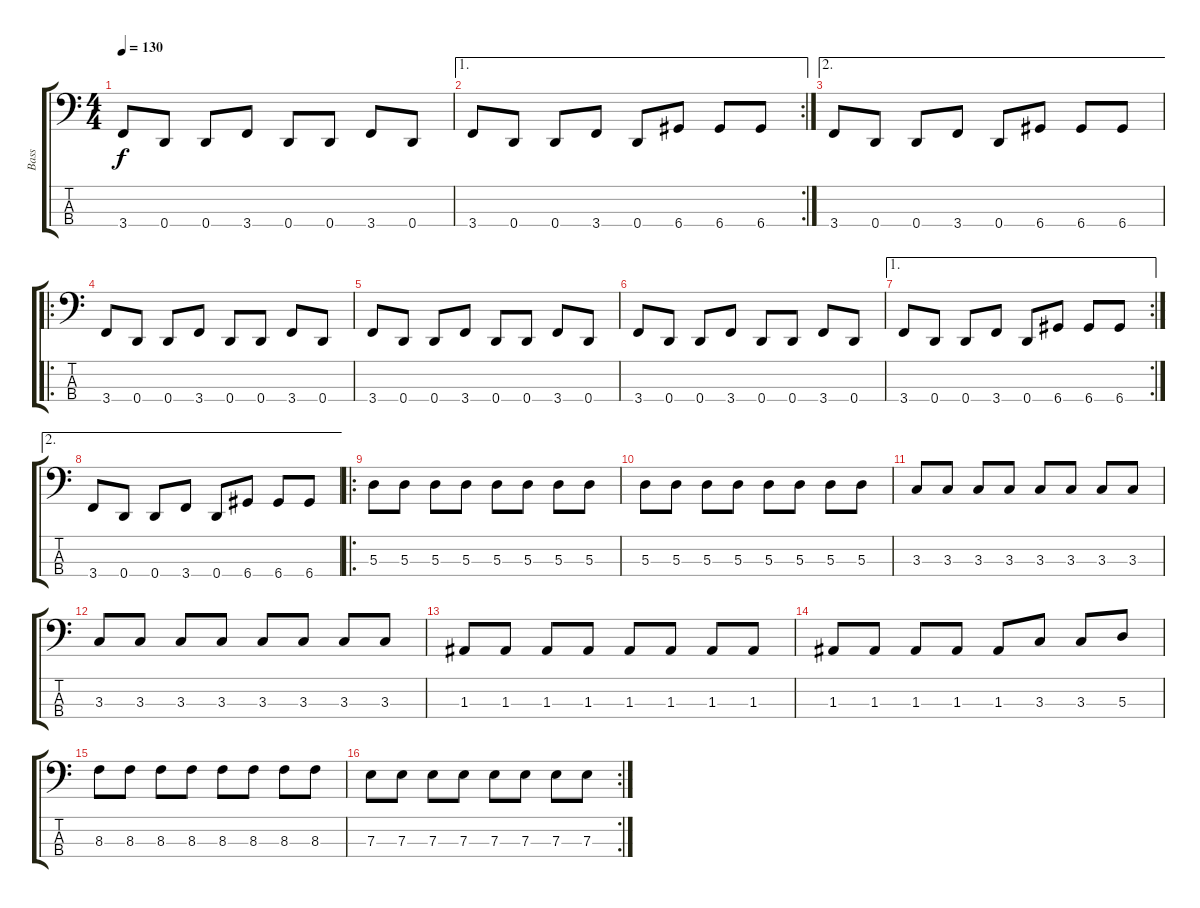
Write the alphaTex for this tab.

\track ("Bass" "Bass") {instrument electricbassfinger}
\staff {score tabs}
\tuning (G2 D2 A1 D1) {hide}
\ts (4 4)
\tempo 130
\clef f4
\ks c
3.4.8{dy f} 0.4.8 0.4.8 3.4.8 0.4.8 0.4.8 3.4.8 0.4.8 |
\ae 1
\rc 2
3.4.8 0.4.8 0.4.8 3.4.8 0.4.8 6.4.8 6.4.8 6.4.8 |
\ae 2
3.4.8 0.4.8 0.4.8 3.4.8 0.4.8 6.4.8 6.4.8 6.4.8 |
\ro
3.4.8 0.4.8 0.4.8 3.4.8 0.4.8 0.4.8 3.4.8 0.4.8 |
3.4.8 0.4.8 0.4.8 3.4.8 0.4.8 0.4.8 3.4.8 0.4.8 |
3.4.8 0.4.8 0.4.8 3.4.8 0.4.8 0.4.8 3.4.8 0.4.8 |
\ae 1
\rc 2
3.4.8 0.4.8 0.4.8 3.4.8 0.4.8 6.4.8 6.4.8 6.4.8 |
\ae 2
3.4.8 0.4.8 0.4.8 3.4.8 0.4.8 6.4.8 6.4.8 6.4.8 |
\ro
5.3.8 5.3.8 5.3.8 5.3.8 5.3.8 5.3.8 5.3.8 5.3.8 |
5.3.8 5.3.8 5.3.8 5.3.8 5.3.8 5.3.8 5.3.8 5.3.8 |
3.3.8 3.3.8 3.3.8 3.3.8 3.3.8 3.3.8 3.3.8 3.3.8 |
3.3.8 3.3.8 3.3.8 3.3.8 3.3.8 3.3.8 3.3.8 3.3.8 |
1.3.8 1.3.8 1.3.8 1.3.8 1.3.8 1.3.8 1.3.8 1.3.8 |
1.3.8 1.3.8 1.3.8 1.3.8 1.3.8 3.3.8 3.3.8 5.3.8 |
8.3.8 8.3.8 8.3.8 8.3.8 8.3.8 8.3.8 8.3.8 8.3.8 |
\rc 2
7.3.8 7.3.8 7.3.8 7.3.8 7.3.8 7.3.8 7.3.8 7.3.8
